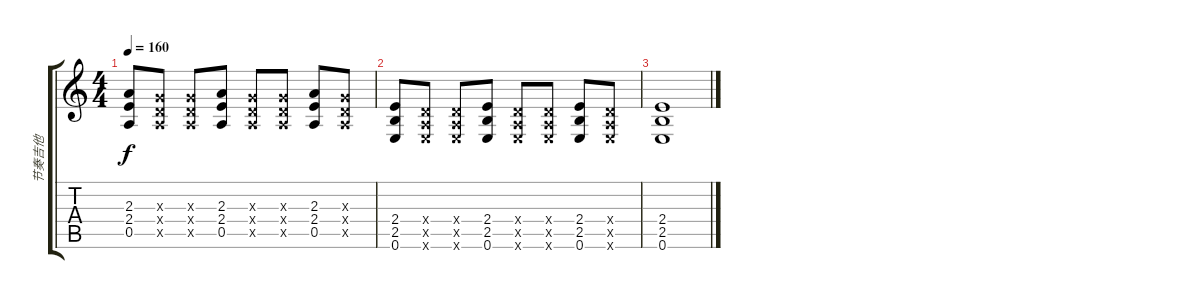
\track ("节奏吉他" "节奏吉他") {instrument overdrivenguitar}
\staff {score tabs}
\tuning (E4 B3 G3 D3 A2 E2) {hide}
\ts (4 4)
\tempo 160
\clef g2
\ks c
(2.3 2.4 0.5).8{dy f} (0.3{x} 0.4{x} 0.5{x}).8 (0.3{x} 0.4{x} 0.5{x}).8 (2.3 2.4 0.5).8 (0.3{x} 0.4{x} 0.5{x}).8 (0.3{x} 0.4{x} 0.5{x}).8 (2.3 2.4 0.5).8 (0.3{x} 0.4{x} 0.5{x}).8 |
(2.4 2.5 0.6).8 (0.4{x} 0.5{x} 0.6{x}).8 (0.4{x} 0.5{x} 0.6{x}).8 (2.4 2.5 0.6).8 (0.4{x} 0.5{x} 0.6{x}).8 (0.4{x} 0.5{x} 0.6{x}).8 (2.4 2.5 0.6).8 (0.4{x} 0.5{x} 0.6{x}).8 |
(2.4 2.5 0.6).1
